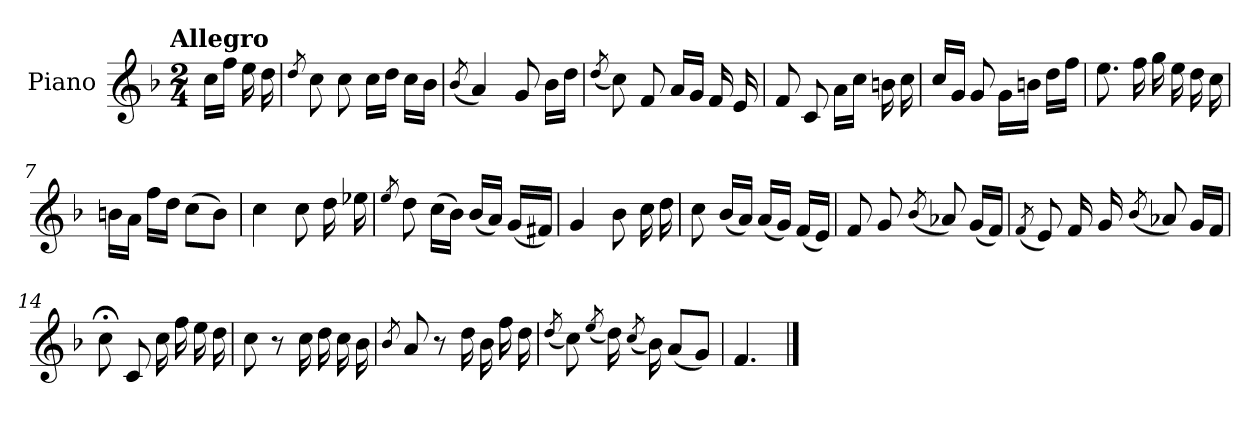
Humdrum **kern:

**kern
*part1
*staff1
*I"Piano
*I'Pno.
*clefG2
*k[b-]
!!LO:TX:omd:t=Allegro
*M2/4
*MM144
=
16cc\LL
16ff\JJ
16ee\
16dd\
=1
8qdd/
8cc\
8cc\
16cc\LL
16dd\JJ
16cc\LL
16b-\JJ
=2
(<8qb-/
4a/)
8g/
16b-\LL
16dd\JJ
=3
(<8qdd/
8cc\)
8f/
16a/LL
16g/JJ
16f/
16e/
!!LO:LB:g=z
=4
8f/
8c/
16a\LL
16cc\JJ
16bn\
16cc\
=5
16cc/LL
16g/JJ
8g/
16g\LL
16bn\JJ
16dd\LL
16ff\JJ
=6
8.ee\
16ff\
16gg\
16ee\
16dd\
16cc\
=7
16bn\LL
16a\JJ
16ff\LL
16dd\JJ
(>8cc\L
8b\J)
!!LO:LB:g=z
=8
4cc\
8cc\
16dd\
16ee-X\
=9
8qee/
8dd\
(>16cc\LL
16b-\JJ)
(<16b-/LL
16a/JJ)
(<16g/LL
16f#X/JJ)
=10
4g/
8b-\
16cc\
16dd\
=11
8cc\
(<16b-/LL
16a/JJ)
(<16a/LL
16g/JJ)
(<16f/LL
16e/JJ)
!!LO:LB:g=z
=12
8f/
8g/
(<8qb-/
8a-X/)
(<16g/LL
16f/JJ)
=13
(<8qf/
8e/)
16f/
16g/
(<8qb-/
8a-X/)
16g/LL
16f/JJ
=14
8cc;<\
8c/
16cc\
16ff\
16ee\
16dd\
=15
8cc\
8r
16cc\
16dd\
16cc\
16b-\
!!LO:LB:g=z
=16
8qb-/
8a/
8r
16dd\
16b-\
16ff\
16dd\
=17
(<8qdd/
8cc\)
(<8qee/
16dd\)
(<8qcc/
16b-\)
(<8a/L
8g/J)
=18
4.f/
==
*-
